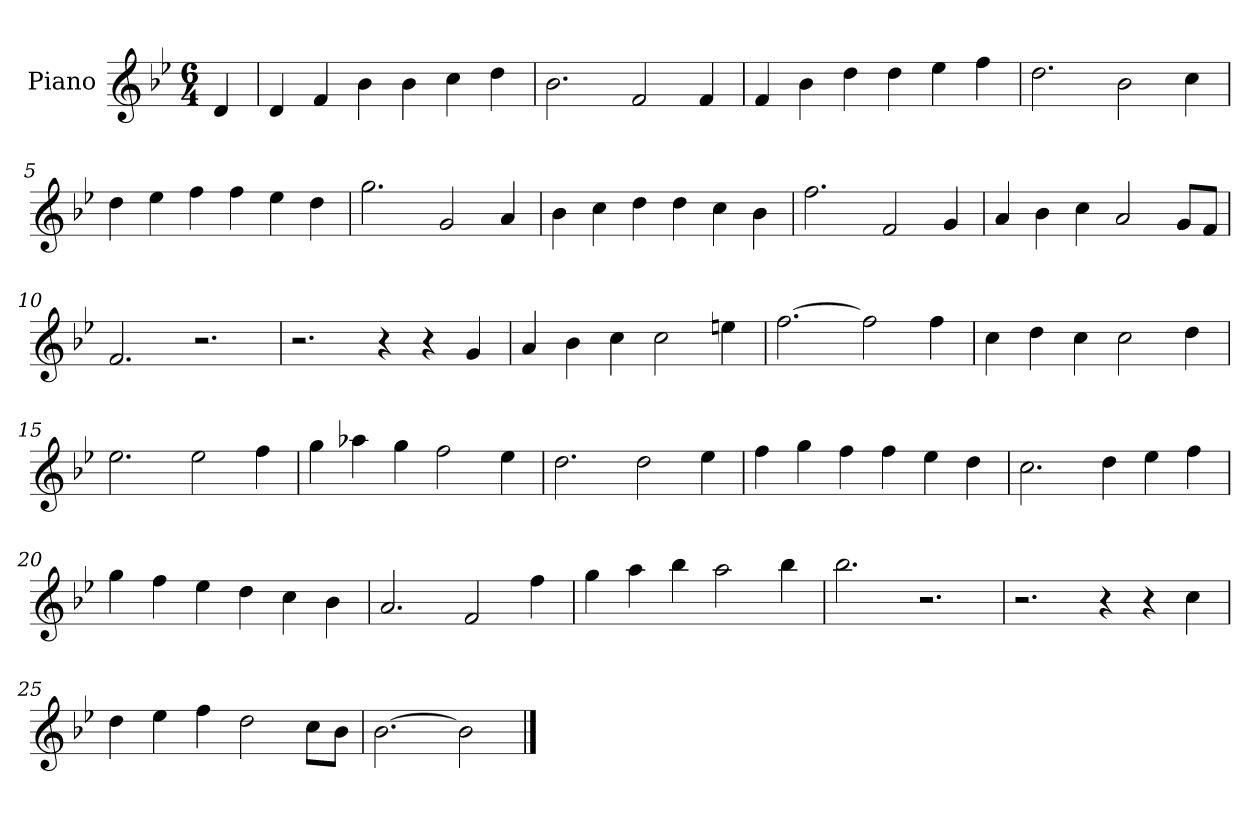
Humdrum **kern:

**kern
*part1
*staff1
*I"Piano
*I'Pno.
*clefG2
*k[b-e-]
*M6/4
=
4d/
=1
4d/
4f/
4b-\
4b-\
4cc\
4dd\
=2
2.b-\
2f/
4f/
=3
4f/
4b-\
4dd\
4dd\
4ee-\
4ff\
=4
2.dd\
2b-\
4cc\
=5
4dd\
4ee-\
4ff\
4ff\
4ee-\
4dd\
=6
2.gg\
2g/
4a/
=7
4b-\
4cc\
4dd\
4dd\
4cc\
4b-\
!!LO:LB:g=z
=8
2.ff\
2f/
4g/
=9
4a/
4b-\
4cc\
2a/
8g/L
8f/J
=10
2.f/
2.r
=11
2.r
4r
4r
4g/
=12
4a/
4b-\
4cc\
2cc\
4een\
=13
[2.ff\
2ff\]
4ff\
=14
4cc\
4dd\
4cc\
2cc\
4dd\
=15
2.ee-\
2ee-\
4ff\
!!LO:LB:g=z
=16
4gg\
4aa-X\
4gg\
2ff\
4ee-\
=17
2.dd\
2dd\
4ee-\
=18
4ff\
4gg\
4ff\
4ff\
4ee-\
4dd\
=19
2.cc\
4dd\
4ee-\
4ff\
=20
4gg\
4ff\
4ee-\
4dd\
4cc\
4b-\
=21
2.a/
2f/
4ff\
=22
4gg\
4aa\
4bb-\
2aa\
4bb-\
!!LO:LB:g=z
=23
2.bb-\
2.r
=24
2.r
4r
4r
4cc\
=25
4dd\
4ee-\
4ff\
2dd\
8cc\L
8b-\J
=26
[2.b-\
2b-\]
==
*-
